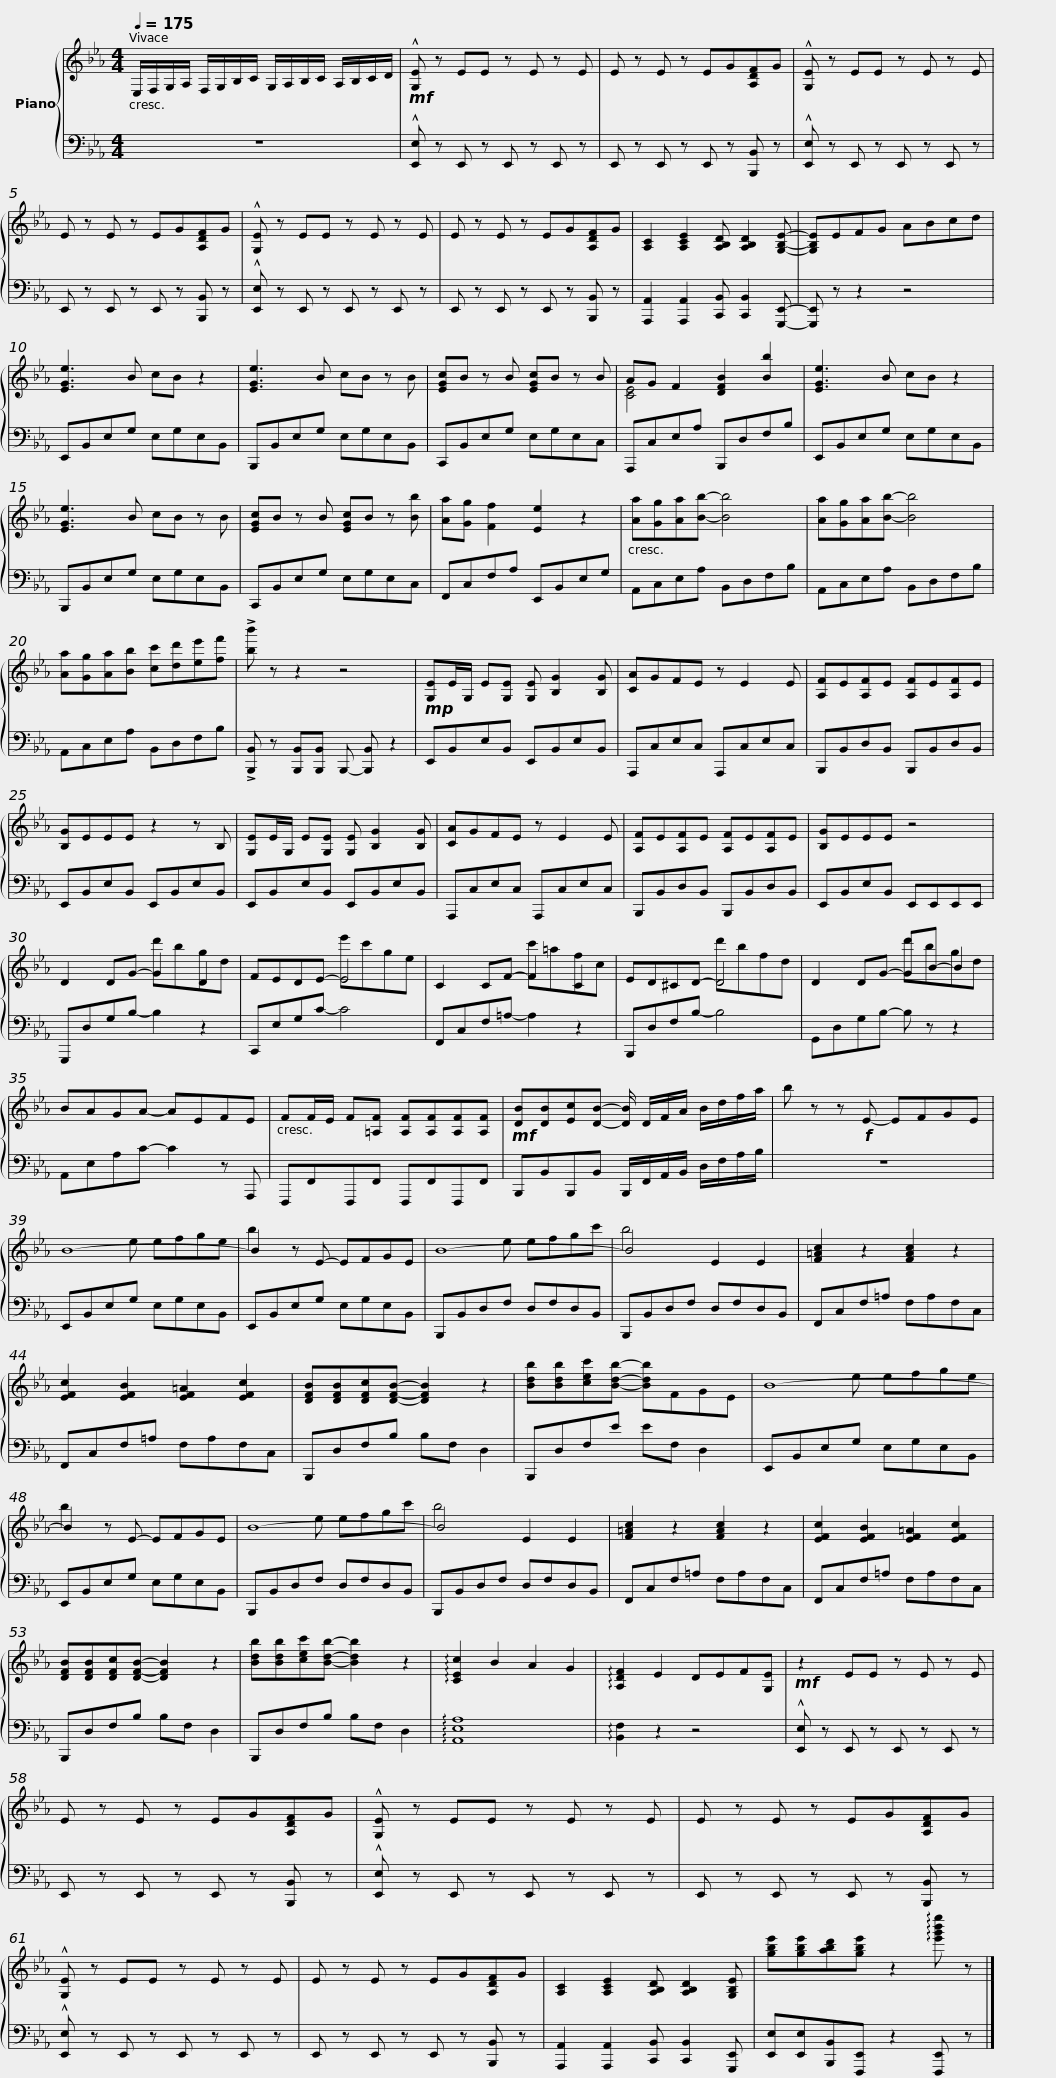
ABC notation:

X:1
%%score { ( 1 3 ) | 2 }
L:1/8
Q:1/4=175
M:4/4
I:linebreak $
K:Eb
V:1 treble
V:3 treble
V:2 bass
V:1
 E,/F,/G,/A,/ F,/G,/B,/C/ G,/A,/B,/C/ A,/B,/C/D/ |!mf! !^![G,E] z EE z E z E | E z E z EG[A,DF]G |$ !^![G,E] z EE z E z E | E z E z EG[A,DF]G | %5
 !^![G,E] z EE z E z E | E z E z EG[A,DF]G |$ [A,C]2 [A,CE]2 [A,B,D] [A,B,D]2 [G,B,E]- | [G,B,E]EFG ABcd | [EGe]3 B cB z2 | %10
 [EGe]3 B cB z B | [EGc]B z B [EGc]B z B |$ AG F2 [DFB]2 [Bb]2 | [EGe]3 B cB z2 | [EGe]3 B cB z B | %15
 [EGc]B z B [EGc]B z [Bb] | [Aa][Gg] [Ff]2 [Ee]2 z2 |$ [Aa][Gg][Aa][Bb]- [Bb]4 | [Aa][Gg][Aa][Bb]- [Bb]4 | [Aa][Gg][Aa][Bb] [cc'][dd'][ee'][ff'] | %20
 !>![bb'] z z2 z4 |$!mp! [G,E]E/G,/ E[G,E] [G,E] [B,G]2 [B,G] | [CA]GFE z E2 E | [A,F]E[A,F]E [A,F]E[A,F]E | [B,G]EEE z2 z B, |$ %25
 [G,E]E/G,/ E[G,E] [G,E] [B,G]2 [B,G] | [CA]GFE z E2 E | [A,F]E[A,F]E [A,F]E[A,F]E | [B,G]EEE z4 |$ D2 DG- G2 D2 | %30
 FEDE- E4 | C2 CF- F2 C2 | ED^CD- D4 |$ D2 DG- GB- B2 | BAGA- AEFE | %35
 FF/E/ F[=A,F] [A,F][A,F][A,F][A,F] |!mf! [DB][DB][Ec][DB]- [DB]/ D/F/A/ B/d/f/a/ |$ b z z!f! E- EFGE | B8- | B2 z E- EFGE | %40
 B8- | B4 E2 E2 |$ [F=Ac]2 z2 [FAc]2 z2 | [EFc]2 [EFB]2 [EF=A]2 [EFc]2 | [DFB][DFB][DFc][DFB]- [DFB]2 z2 | %45
 [Bdb][Bdb][cec'][Bdb]- [Bdb]FGE | B8- |$ B2 z E- EFGE | B8- | B4 E2 E2 | %50
 [F=Ac]2 z2 [FAc]2 z2 | [EFc]2 [EFB]2 [EF=A]2 [EFc]2 |$ [DFB][DFB][DFc][DFB]- [DFB]2 z2 | [Bdb][Bdb][cec'][Bdb]- [Bdb]2 z2 | !arpeggio![CEc]2 B2 A2 G2 | %55
 !arpeggio![A,DF]2 E2 DEF[G,E] |!mf! z2 EE z E z E |$ E z E z EG[A,DF]G | !^![G,E] z EE z E z E | E z E z EG[A,DF]G | %60
 !^![G,E] z EE z E z E |$ E z E z EG[A,DF]G | [A,C]2 [A,CE]2 [A,B,D] [A,B,D]2 [G,B,E] | [gbe'][gbe'][abd'][gbe'] z2 !arpeggio![e'g'b'e''] z |] %64
V:2
 z8 | !^![E,,E,] z E,, z E,, z E,, z | E,, z E,, z E,, z [B,,,B,,] z |$ !^![E,,E,] z E,, z E,, z E,, z | E,, z E,, z E,, z [B,,,B,,] z | %5
 !^![E,,E,] z E,, z E,, z E,, z | E,, z E,, z E,, z [B,,,B,,] z |$ [A,,,A,,]2 [A,,,A,,]2 [C,,B,,] [C,,B,,]2 [G,,,E,,]- | [G,,,E,,] z z2 z4 | E,,B,,E,G, E,G,E,B,, | %10
 B,,,B,,E,G, E,G,E,B,, | C,,B,,E,G, E,G,E,C, |$ A,,,C,E,A, B,,,D,F,B, | E,,B,,E,G, E,G,E,B,, | B,,,B,,E,G, E,G,E,B,, | %15
 C,,B,,E,G, E,G,E,C, | F,,C,F,A, E,,B,,E,G, |$ A,,C,E,A, B,,D,F,B, | A,,C,E,A, B,,D,F,B, | A,,C,E,A, B,,D,F,B, | %20
 !>![B,,,B,,] z [B,,,B,,][B,,,B,,] B,,,- [B,,,B,,] z2 |$ E,,B,,E,B,, E,,B,,E,B,, | A,,,C,E,C, A,,,C,E,C, | B,,,B,,D,B,, B,,,B,,D,B,, | E,,B,,E,B,, E,,B,,E,B,, |$ %25
 E,,B,,E,B,, E,,B,,E,B,, | A,,,C,E,C, A,,,C,E,C, | B,,,B,,D,B,, B,,,B,,D,B,, | E,,B,,E,B,, E,,E,,E,,E,, |$ G,,,D,G,B,- B,2 z2 | %30
 C,,E,G,C- C4 | F,,C,F,=A,- A,2 z2 | B,,,D,F,B,- B,4 |$ G,,D,G,B,- B, z z2 | A,,E,A,C- C2 z A,,, | %35
 F,,,F,,F,,,F,, F,,,F,,F,,,F,, | B,,,B,,B,,,B,, B,,,/F,,/A,,/B,,/ D,/F,/A,/B,/ |$ z8 | E,,B,,E,G, E,G,E,B,, | E,,B,,E,G, E,G,E,B,, | %40
 B,,,B,,D,F, D,F,D,B,, | B,,,B,,D,F, D,F,D,B,, |$ F,,C,F,=A, F,A,F,C, | F,,C,F,=A, F,A,F,C, | B,,,D,F,B, B,F, D,2 | %45
 B,,,D,F,E EF, D,2 | E,,B,,E,G, E,G,E,B,, |$ E,,B,,E,G, E,G,E,B,, | B,,,B,,D,F, D,F,D,B,, | B,,,B,,D,F, D,F,D,B,, | %50
 F,,C,F,=A, F,A,F,C, | F,,C,F,=A, F,A,F,C, |$ B,,,D,F,B, B,F, D,2 | B,,,D,F,B, B,F, D,2 | !arpeggio![A,,E,A,]8 | %55
 !arpeggio![B,,F,]2 z2 z4 | !^![E,,E,] z E,, z E,, z E,, z |$ E,, z E,, z E,, z [B,,,B,,] z | !^![E,,E,] z E,, z E,, z E,, z | E,, z E,, z E,, z [B,,,B,,] z | %60
 !^![E,,E,] z E,, z E,, z E,, z |$ E,, z E,, z E,, z [B,,,B,,] z | [A,,,A,,]2 [A,,,A,,]2 [C,,B,,] [C,,B,,]2 [G,,,E,,] | [E,,E,][E,,E,][B,,,B,,][F,,,E,,] z2 [F,,,E,,] z |] %64
V:3
 x8 | x8 | x8 |$ x8 | x8 | %5
 x8 | x8 |$ x8 | x8 | x8 | %10
 x8 | x8 |$ [CE]4 x4 | x8 | x8 | %15
 x8 | x8 |$ x8 | x8 | x8 | %20
 x8 |$ x8 | x8 | x8 | x8 |$ %25
 x8 | x8 | x8 | x8 |$ x4 d'bgd | %30
 x4 e'c'ge | x4 c'=afc | x4 d'bfd |$ x4 d'bgd | x8 | %35
 x8 | x8 |$ x8 | x3 e efge | b2 x6 | %40
 x3 e efgc' | b4 x4 |$ x8 | x8 | x8 | %45
 x8 | x3 e efge |$ b2 x6 | x3 e efgc' | b4 x4 | %50
 x8 | x8 |$ x8 | x8 | x8 | %55
 x8 | x8 |$ x8 | x8 | x8 | %60
 x8 |$ x8 | x8 | x8 |] %64
